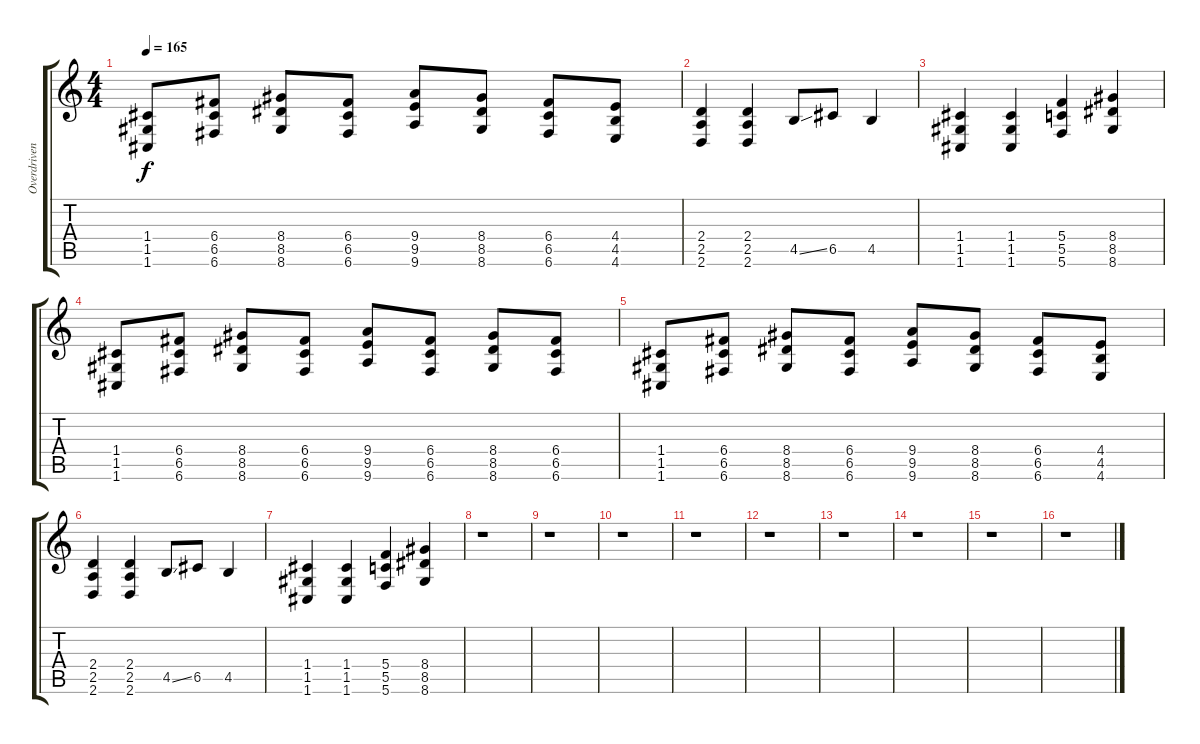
\track ("Overdriven Guitar" "Overdriven") {instrument overdrivenguitar}
\staff {score tabs}
\tuning (D4 A3 F3 C3 G2 C2) {hide}
\ts (4 4)
\tempo 165
\clef g2
\ks c
(1.4 1.5 1.6).8{dy f} (6.4 6.5 6.6).8 (8.4 8.5 8.6).8 (6.4 6.5 6.6).8 (9.4 9.5 9.6).8 (8.4 8.5 8.6).8 (6.4 6.5 6.6).8 (4.4 4.5 4.6).8 |
(2.4 2.5 2.6).4 (2.4 2.5 2.6).4 4.5{ss}.8 6.5.8 4.5.4 |
(1.4 1.5 1.6).4 (1.4 1.5 1.6).4 (5.4 5.5 5.6).4 (8.4 8.5 8.6).4 |
(1.4 1.5 1.6).8 (6.4 6.5 6.6).8 (8.4 8.5 8.6).8 (6.4 6.5 6.6).8 (9.4 9.5 9.6).8 (6.4 6.5 6.6).8 (8.4 8.5 8.6).8 (6.4 6.5 6.6).8 |
(1.4 1.5 1.6).8 (6.4 6.5 6.6).8 (8.4 8.5 8.6).8 (6.4 6.5 6.6).8 (9.4 9.5 9.6).8 (8.4 8.5 8.6).8 (6.4 6.5 6.6).8 (4.4 4.5 4.6).8 |
(2.4 2.5 2.6).4 (2.4 2.5 2.6).4 4.5{ss}.8 6.5.8 4.5.4 |
(1.4 1.5 1.6).4 (1.4 1.5 1.6).4 (5.4 5.5 5.6).4 (8.4 8.5 8.6).4 |
r.1 |
r.1 |
r.1 |
r.1 |
r.1 |
r.1 |
r.1 |
r.1 |
r.1
